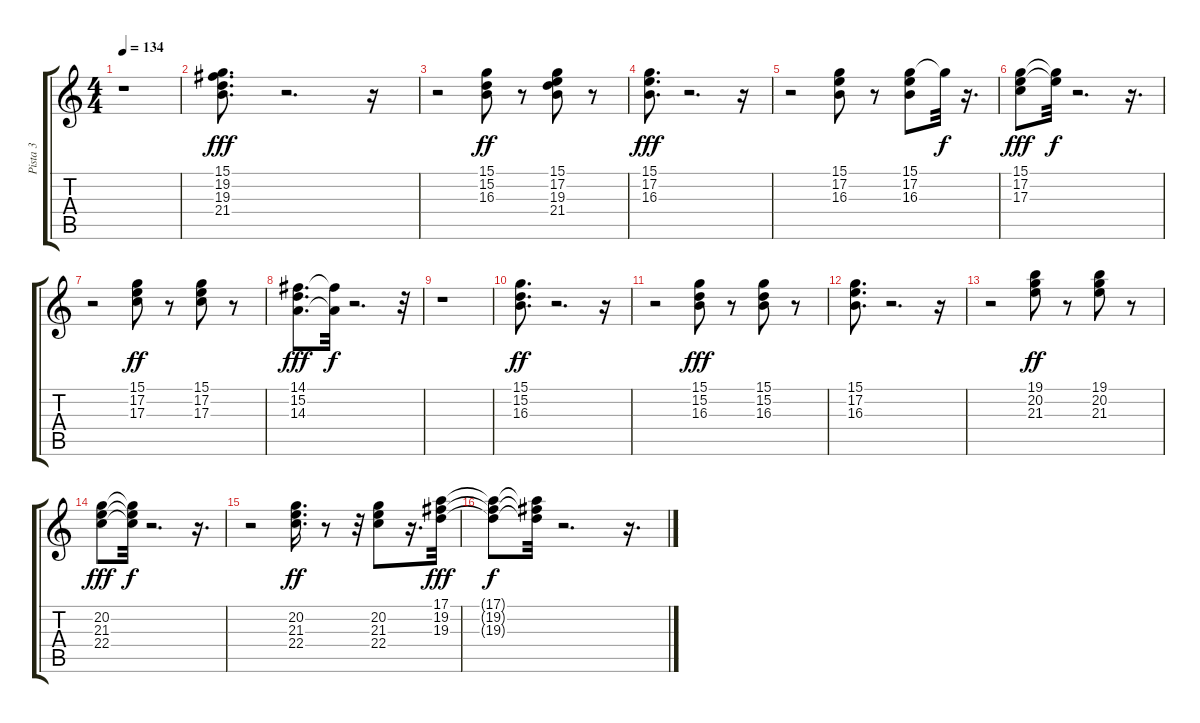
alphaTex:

\track ("Pista 3" "Pista 3") {instrument percussiveorgan}
\staff {score tabs}
\tuning (E4 B3 G3 D3 A2 E2) {hide}
\ts (4 4)
\tempo 134
\clef g2
\ks c
r.1{dy f} |
(15.1 19.2 19.3 21.4).8{d dy fff} r.2{d} r.16 |
r.2 (15.1 15.2 16.3).8{dy ff} r.8 (15.1 17.2 19.3 21.4).8 r.8 |
(15.1 17.2 16.3).8{d dy fff} r.2{d} r.16 |
r.2 (15.1 17.2 16.3).8 r.8 (15.1 17.2 16.3).8 15.1{t}.32{dy f} r.16{d} |
(15.1 17.2 17.3).8{dy fff} (15.1{t} 17.2{t}).32{dy f} r.2{d} r.16{d} |
r.2 (15.1 17.2 17.3).8{dy ff} r.8 (15.1 17.2 17.3).8 r.8 |
(14.1 15.2 14.3).8{d dy fff} (14.1{t} 14.3{t}).32{dy f} r.2{d} r.32 |
r.1 |
(15.1 15.2 16.3).8{d dy ff} r.2{d} r.16 |
r.2 (15.1 15.2 16.3).8{dy fff} r.8 (15.1 15.2 16.3).8 r.8 |
(15.1 17.2 16.3).8{d} r.2{d} r.16 |
r.2 (19.1 20.2 21.3).8{dy ff} r.8 (19.1 20.2 21.3).8 r.8 |
(20.2 21.3 22.4).8{dy fff} (20.2{t} 21.3{t} 22.4{t}).32{dy f} r.2{d} r.16{d} |
r.2 (20.2 21.3 22.4).16{d dy ff} r.8 r.32 (20.2 21.3 22.4).8 r.16{d} (17.1 19.2 19.3).32{dy fff} |
(17.1{t} 19.2{t} 19.3{t}).8{dy f} (17.1{t} 19.2{t} 19.3{t}).32 r.2{d} r.16{d}
